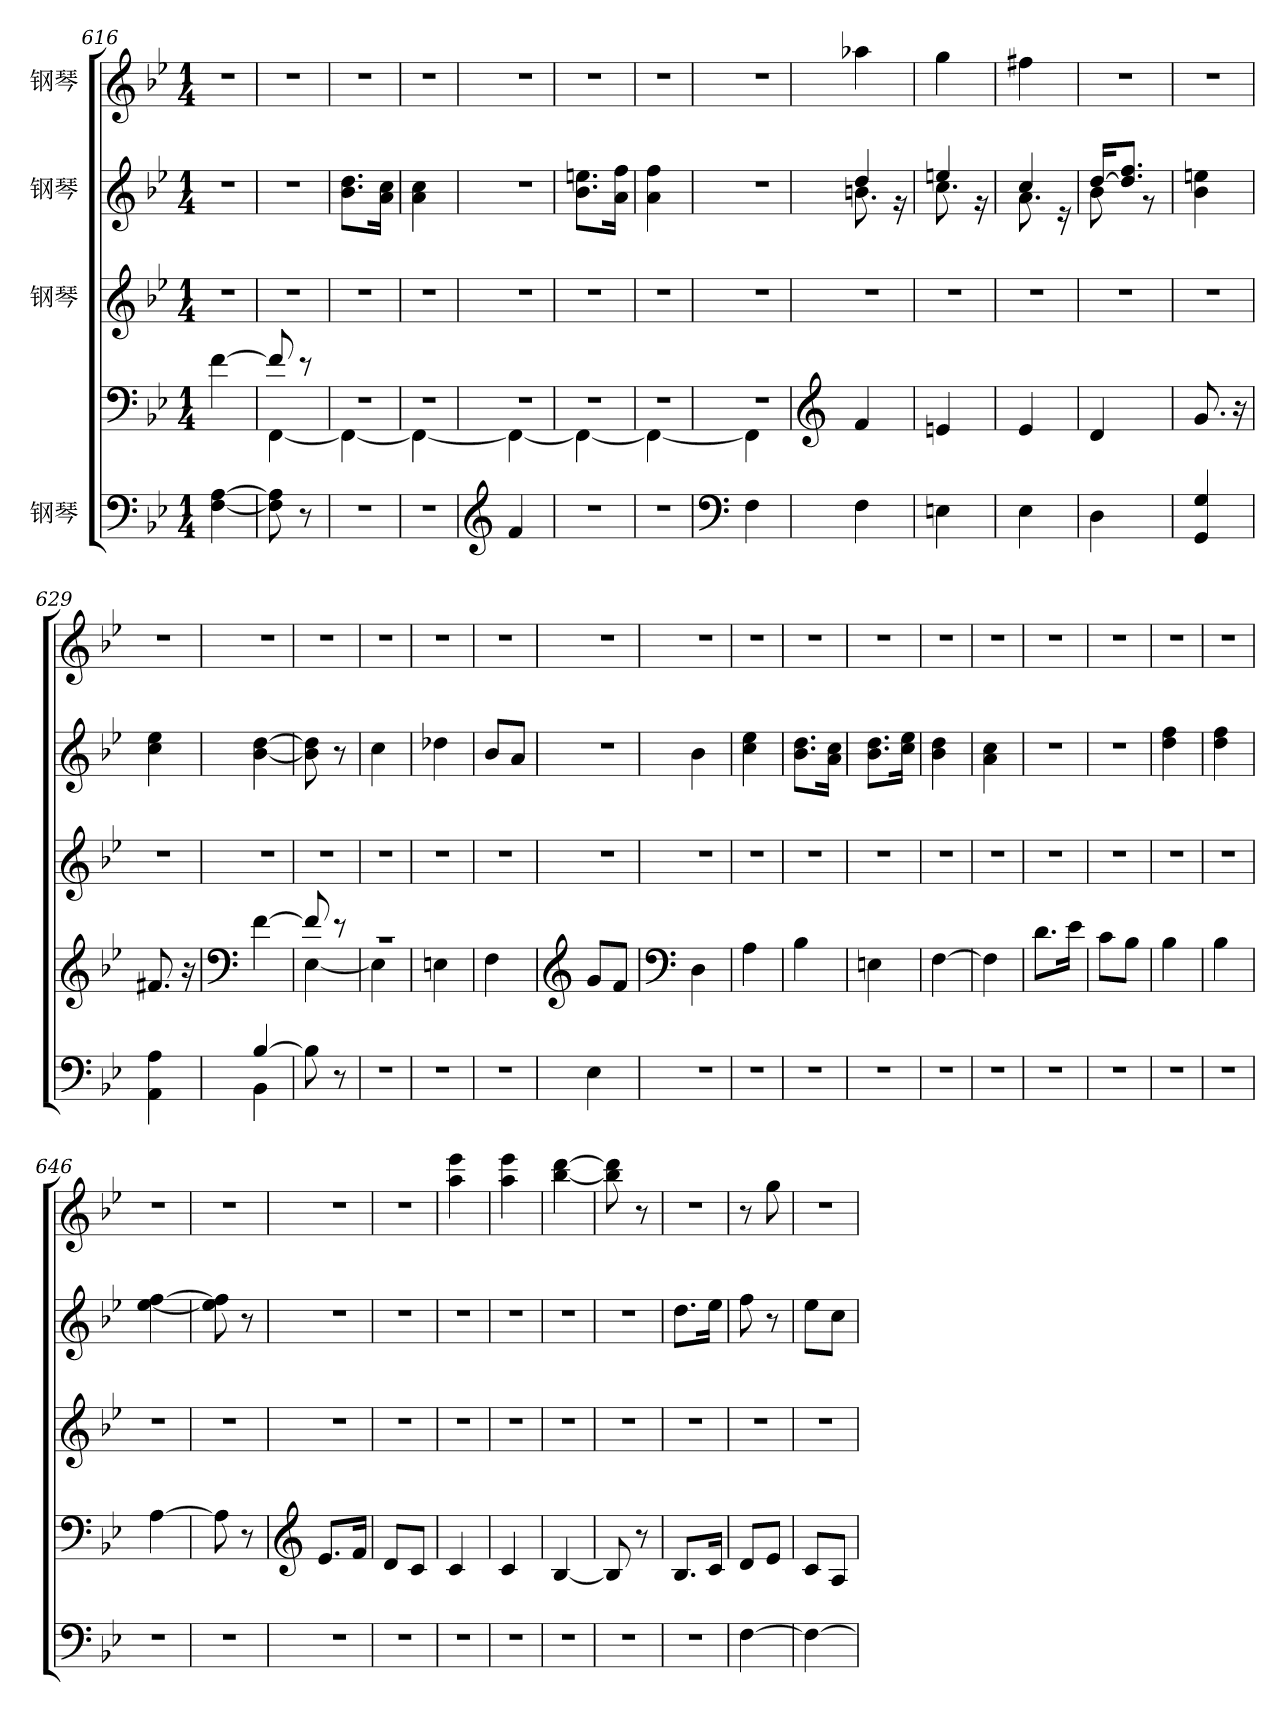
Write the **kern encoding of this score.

**kern	**kern	**kern	**kern	**kern
*part4	*part4	*part3	*part2	*part1
*staff5	*staff4	*staff3	*staff2	*staff1
*I"钢琴	*	*I"钢琴	*I"钢琴	*I"钢琴
*clefF4	*clefF4	*clefG2	*clefG2	*clefG2
*k[b-e-]	*k[b-e-]	*k[b-e-]	*k[b-e-]	*k[b-e-]
*M1/4	*M1/4	*M1/4	*M1/4	*M1/4
=616	=616	=616	=616	=616
[4F\ [4A\	[4f\	4r	4r	4r
!!LO:LB:g=z
=617	=617	=617	=617	=617
*	*^	*	*	*
8F\] 8A\]	8f/]	[4FF\	4r	4r	4r
8r	8r	.	.	.	.
=618	=618	=618	=618	=618	=618
4r	4r	4FF\_	4r	8.b-\ 8.dd\L	4r
.	.	.	.	16a\ 16cc\Jk	.
=619	=619	=619	=619	=619	=619
4r	4r	4FF\_	4r	4a\ 4cc\	4r
=620	=620	=620	=620	=620	=620
*clefG2	*	*	*	*	*
4f/	4r	4FF\_	4r	4r	4r
=621	=621	=621	=621	=621	=621
4r	4r	4FF\_	4r	8.b-\ 8.een\L	4r
.	.	.	.	16a\ 16ff\Jk	.
=622	=622	=622	=622	=622	=622
4r	4r	4FF\_	4r	4a\ 4ff\	4r
=623	=623	=623	=623	=623	=623
*clefF4	*	*	*	*	*
4F\	4r	4FF\]	4r	4r	4r
*	*v	*v	*	*	*
=624	=624	=624	=624	=624
*	*clefG2	*	*	*
*	*	*	*^	*
4F\	4f/	4r	4dd/	8.bn\	4aa-X\
.	.	.	.	16r	.
=625	=625	=625	=625	=625	=625
4En\	4en/	4r	4een/	8.cc\	4gg\
.	.	.	.	16r	.
=626	=626	=626	=626	=626	=626
4E-\	4e-/	4r	4cc/	8.a\	4ff#X\
.	.	.	.	16r	.
!!LO:PB:g=z
=627	=627	=627	=627	=627	=627
4D\	4d/	4r	[16dd/KL	8b-\	4r
.	.	.	8.dd/] 8.ff/J	.	.
.	.	.	.	8r	.
*	*	*	*v	*v	*
=628	=628	=628	=628	=628
4GG/ 4G/	8.g/	4r	4b-\ 4een\	4r
.	16r	.	.	.
=629	=629	=629	=629	=629
4AA\ 4A\	8.f#X/	4r	4cc\ 4ee-\	4r
.	16r	.	.	.
=630	=630	=630	=630	=630
*	*clefF4	*	*	*
*^	*	*	*	*
[4B-/	4BB-\	[4f\	4r	[4b-\ [4dd\	4r
*v	*v	*	*	*	*
=631	=631	=631	=631	=631
*	*^	*	*	*
8B-\]	8f/]	[4E-\	4r	8b-\] 8dd\]	4r
8r	8r	.	.	8r	.
=632	=632	=632	=632	=632	=632
4r	4r	4E-\]	4r	4cc\	4r
*	*v	*v	*	*	*
=633	=633	=633	=633	=633
4r	4En\	4r	4dd-X\	4r
=634	=634	=634	=634	=634
4r	4F\	4r	8b-/L	4r
.	.	.	8a/J	.
=635	=635	=635	=635	=635
*	*clefG2	*	*	*
4E-\	8g/L	4r	4r	4r
.	8f/J	.	.	.
=636	=636	=636	=636	=636
*	*clefF4	*	*	*
4r	4D\	4r	4b-\	4r
=637	=637	=637	=637	=637
4r	4A\	4r	4cc\ 4ee-\	4r
!!LO:LB:g=z
=638	=638	=638	=638	=638
4r	4B-\	4r	8.b-\ 8.dd\L	4r
.	.	.	16a\ 16cc\Jk	.
=639	=639	=639	=639	=639
4r	4En\	4r	8.b-\ 8.dd\L	4r
.	.	.	16cc\ 16ee-\Jk	.
=640	=640	=640	=640	=640
4r	[4F\	4r	4b-\ 4dd\	4r
=641	=641	=641	=641	=641
4r	4F\]	4r	4a\ 4cc\	4r
=642	=642	=642	=642	=642
4r	8.d\L	4r	4r	4r
.	16e-\Jk	.	.	.
=643	=643	=643	=643	=643
4r	8c\L	4r	4r	4r
.	8B-\J	.	.	.
=644	=644	=644	=644	=644
4r	4B-\	4r	4dd\ 4ff\	4r
=645	=645	=645	=645	=645
4r	4B-\	4r	4dd\ 4ff\	4r
=646	=646	=646	=646	=646
4r	[4A\	4r	[4ee-\ [4ff\	4r
=647	=647	=647	=647	=647
4r	8A\]	4r	8ee-\] 8ff\]	4r
.	8r	.	8r	.
=648	=648	=648	=648	=648
*	*clefG2	*	*	*
4r	8.e-/L	4r	4r	4r
.	16f/Jk	.	.	.
=649	=649	=649	=649	=649
4r	8d/L	4r	4r	4r
.	8c/J	.	.	.
=650	=650	=650	=650	=650
4r	4c/	4r	4r	4aa\ 4eee-\
!!LO:PB:g=z
=651	=651	=651	=651	=651
4r	4c/	4r	4r	4aa\ 4eee-\
=652	=652	=652	=652	=652
4r	[4B-/	4r	4r	[4bb-\ [4ddd\
=653	=653	=653	=653	=653
4r	8B-/]	4r	4r	8bb-\] 8ddd\]
.	8r	.	.	8r
=654	=654	=654	=654	=654
4r	8.B-/L	4r	8.dd\L	4r
.	16c/Jk	.	16ee-\Jk	.
=655	=655	=655	=655	=655
[4F\	8d/L	4r	8ff\	8r
.	8e-/J	.	8r	8gg\
=656	=656	=656	=656	=656
4F\_	8c/L	4r	8ee-\L	4r
.	8A/J	.	8cc\J	.
=	=	=	=	=
*-	*-	*-	*-	*-
